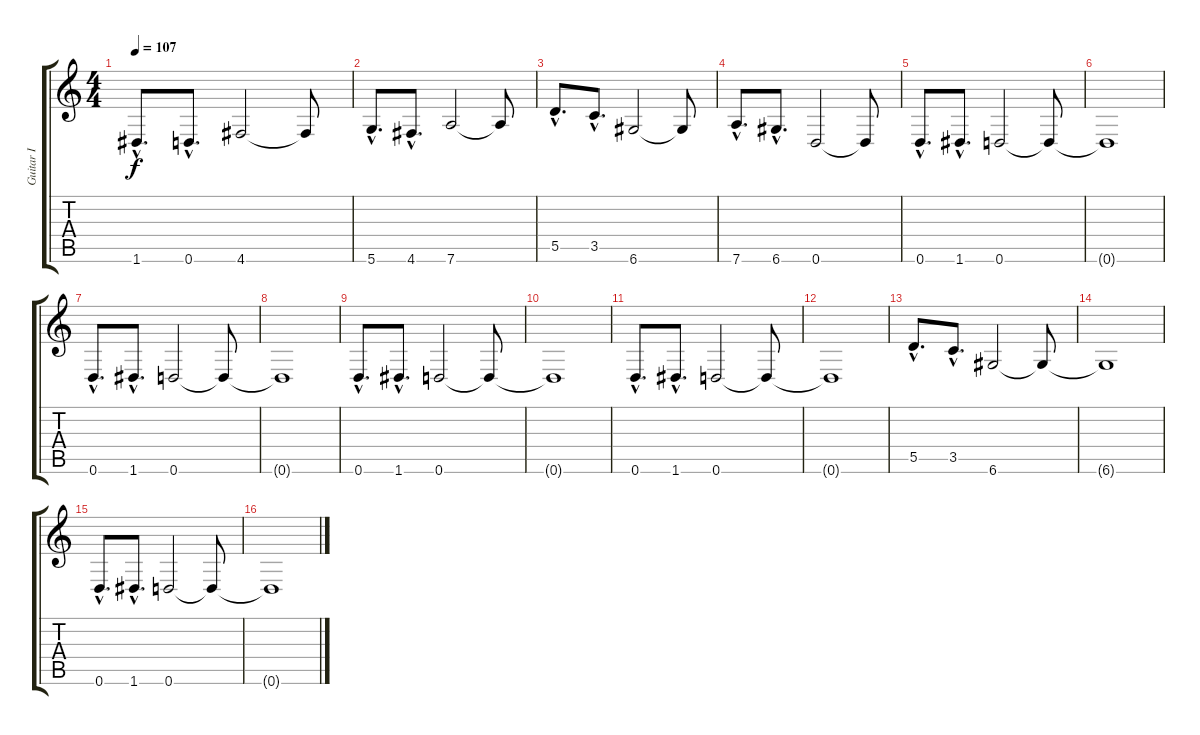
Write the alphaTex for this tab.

\track ("Guitar I" "Guitar I") {instrument distortionguitar}
\staff {score tabs}
\tuning (E4 B3 G3 D3 A2 D2) {hide}
\ts (4 4)
\tempo 107
\clef g2
\ks c
1.6{hac}.8{d dy f} 0.6{hac}.8{d} 4.6.2 4.6{t}.8 |
5.6{hac}.8{d} 4.6{hac}.8{d} 7.6.2 7.6{t}.8 |
5.5{hac}.8{d} 3.5{hac}.8{d} 6.6.2 6.6{t}.8 |
7.6{hac}.8{d} 6.6{hac}.8{d} 0.6.2 0.6{t}.8 |
0.6{hac}.8{d} 1.6{hac}.8{d} 0.6.2 0.6{t}.8 |
0.6{t}.1 |
0.6{hac}.8{d} 1.6{hac}.8{d} 0.6.2 0.6{t}.8 |
0.6{t}.1 |
0.6{hac}.8{d} 1.6{hac}.8{d} 0.6.2 0.6{t}.8 |
0.6{t}.1 |
0.6{hac}.8{d} 1.6{hac}.8{d} 0.6.2 0.6{t}.8 |
0.6{t}.1 |
5.5{hac}.8{d} 3.5{hac}.8{d} 6.6.2 6.6{t}.8 |
6.6{t}.1 |
0.6{hac}.8{d} 1.6{hac}.8{d} 0.6.2 0.6{t}.8 |
0.6{t}.1
